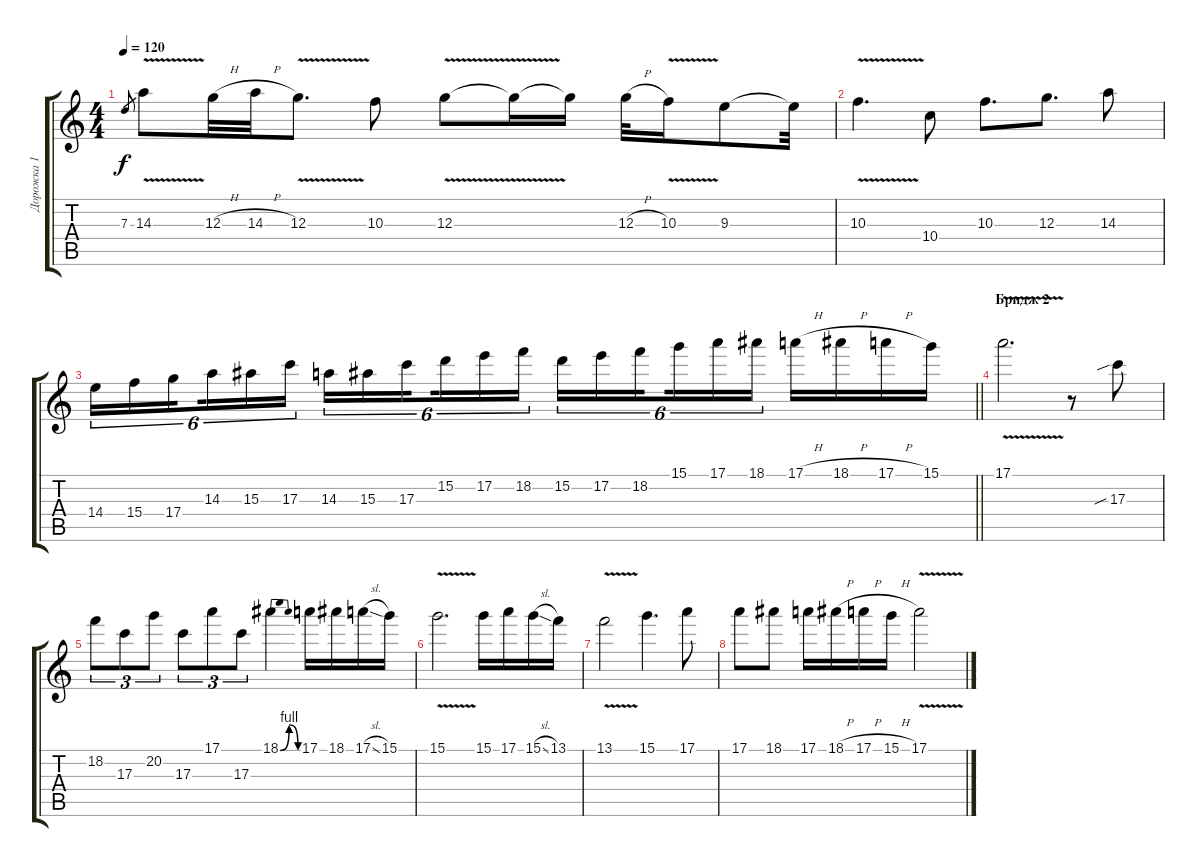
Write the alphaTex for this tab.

\track ("Дорожка 1" "Дорожка 1") {instrument distortionguitar}
\staff {score tabs}
\tuning (E4 B3 G3 D3 A2 E2) {hide}
\ts (4 4)
\tempo 120
\clef g2
\ks c
7.3.8{gr dy f} 14.3{v}.8 12.3{h}.32 14.3{h}.32 12.3{v}.8{d} 10.3.8 12.3{v}.8 12.3{t}.16 12.3{t}.16 12.3{h}.32 10.3{v}.16 9.3.8 9.3{t}.32 |
10.3{v}.4{d} 10.4.8 10.3.8{d} 12.3.8{d} 14.3.8 |
\barLineRight lightlight
14.4.16{tu (6 4)} 15.4.16{tu (6 4)} 17.4.16{tu (6 4) beam splitsecondary} 14.3.16{tu (6 4)} 15.3.16{tu (6 4)} 17.3.16{tu (6 4)} 14.3.16{tu (6 4)} 15.3.16{tu (6 4)} 17.3.16{tu (6 4) beam splitsecondary} 15.2.16{tu (6 4)} 17.2.16{tu (6 4)} 18.2.16{tu (6 4)} 15.2.16{tu (6 4)} 17.2.16{tu (6 4)} 18.2.16{tu (6 4) beam splitsecondary} 15.1.16{tu (6 4)} 17.1.16{tu (6 4)} 18.1.16{tu (6 4)} 17.1{h}.16 18.1{h}.16 17.1{h}.16 15.1.16 |
\section ("" "Бридж 2")
17.1{v}.2{d} r.8 17.3{sib}.8 |
18.2.8{tu (3 2)} 17.3.8{tu (3 2)} 20.2.8{tu (3 2)} 17.3.8{tu (3 2)} 17.1.8{tu (3 2)} 17.3.8{tu (3 2)} 18.1{be (bendrelease 0 0 30 4 30 4 60 0)}.4 17.1.16 18.1.16 17.1{sl}.16 15.1.16 |
15.1{v}.2{d} 15.1.16 17.1.16 15.1{sl}.16 13.1.16 |
13.1{v}.2 15.1.4{d} 17.1.8 |
17.1.8 18.1.8 17.1.16 18.1{h}.16 17.1{h}.16 15.1{h}.16 17.1{v}.2
